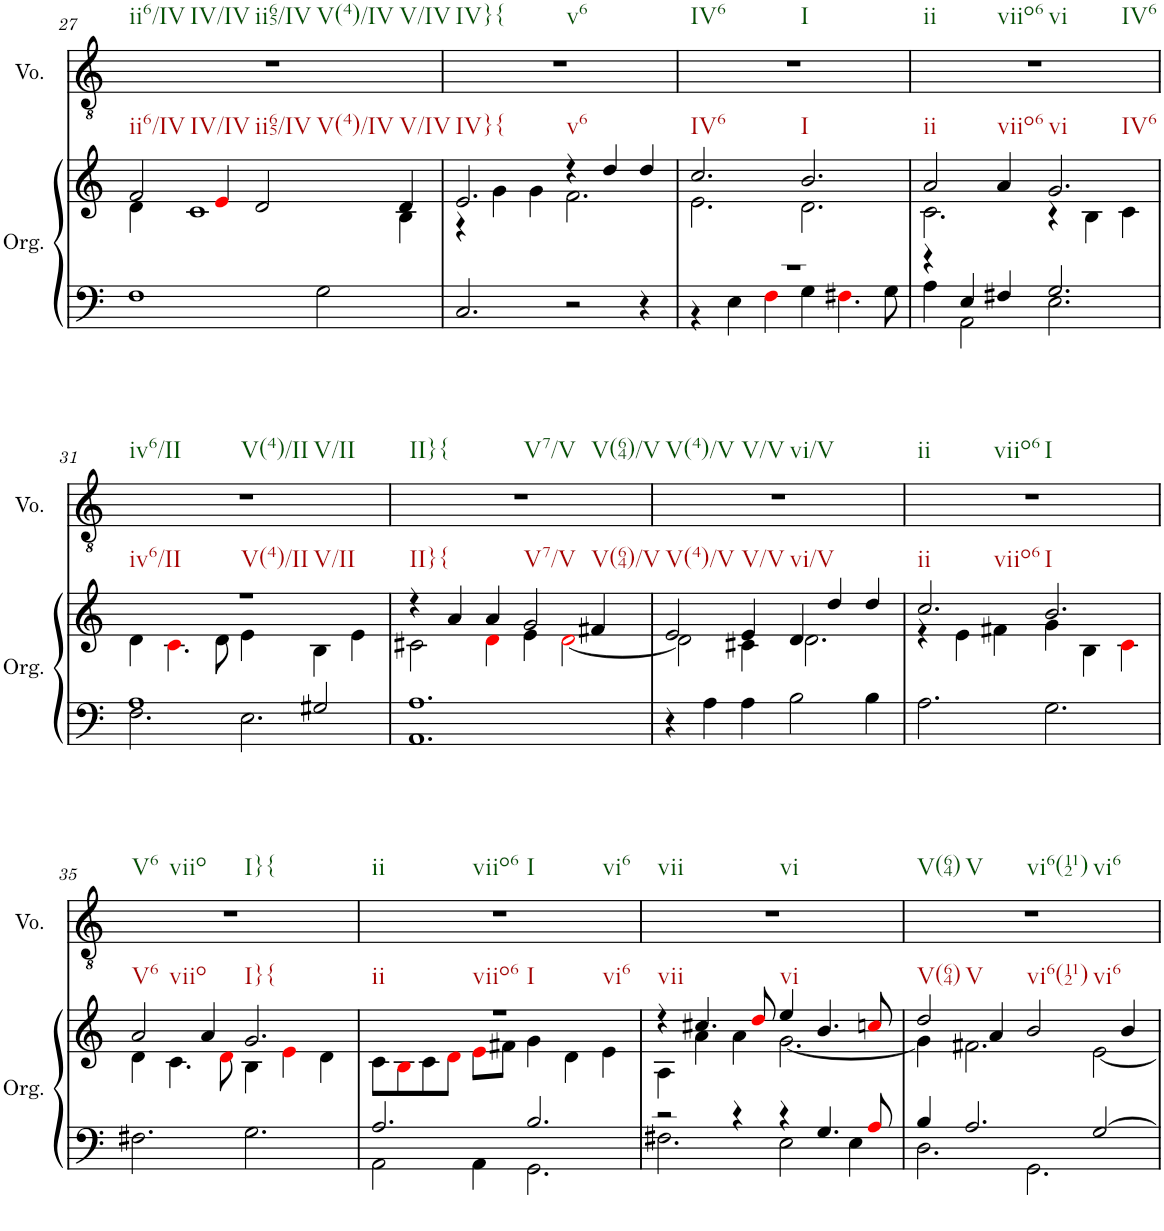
**kern	**kern	**kern
*part2	*part2	*part1
*staff3	*staff2	*staff1
*I"Organ	*	*I"Voice
*I'Org.	*	*I'Vo.
!!LO:PB:g=z
*clefF4	*clefG2	*clefGv2
*k[]	*k[]	*k[]
*M3/2	*M3/2	*M3/2
=27	=27	=27
*	*^	*
!	!	!	!LO:TX:b:t=ii6/IV
!	!	!	!LO:TX:b:t=IV/IV
!	!	!	!LO:TX:b:t=ii65/IV
!	!	!	!LO:TX:b:t=V(4)/IV
!	!	!	!LO:TX:b:t=V/IV
!	!LO:TX:b:t=ii6/IV	!	!
!	!LO:TX:b:t=IV/IV	!	!
1F	2f/	4d\	1.r
.	.	1c	.
.	4ei/	.	.
!	!LO:TX:b:t=ii65/IV	!	!
!	!LO:TX:b:t=V(4)/IV	!	!
.	2d/	.	.
2G\	.	.	.
!	!LO:TX:b:t=V/IV	!	!
.	4d/	4B\	.
=28	=28	=28	=28
!	!	!	!LO:TX:b:t=IV}{
!	!	!	!LO:TX:b:t=v6
!	!LO:TX:b:t=IV}{	!	!
2.C/	2.e/	4r	1.r
.	.	4g\	.
.	.	4g\	.
!	!LO:TX:b:t=v6	!	!
2r	4r	2.f\	.
.	4dd/	.	.
4r	4dd/	.	.
=29	=29	=29	=29
*^	*	*	*
!	!	!	!	!LO:TX:b:t=IV6
!	!	!	!	!LO:TX:b:t=I
!	!	!LO:TX:b:t=IV6	!	!
1.r	4r	2.cc/	2.e\	1.r
.	4E\	.	.	.
.	4Fi\	.	.	.
!	!	!LO:TX:b:t=I	!	!
.	4G\	2.b/	2.d\	.
.	4.F#Xi\	.	.	.
.	8G\	.	.	.
=30	=30	=30	=30	=30
!	!	!	!	!LO:TX:b:t=ii
!	!	!	!	!LO:TX:b:t=viio6
!	!	!	!	!LO:TX:b:t=vi
!	!	!	!	!LO:TX:b:t=IV6
!	!	!LO:TX:b:t=ii	!	!
4r	4A\	2a/	2.c\	1.r
4E/	2AA\	.	.	.
!	!	!LO:TX:b:t=viio6	!	!
4F#X/	.	4a/	.	.
!	!	!LO:TX:b:t=vi	!	!
!	!	!LO:TX:b:t=IV6	!	!
2.G/	2.E\	2.g/	4r	.
.	.	.	4B\	.
.	.	.	4c\	.
!!LO:LB:g=z
=31	=31	=31	=31	=31
!	!	!	!	!LO:TX:b:t=iv6/II
!	!	!	!	!LO:TX:b:t=V(4)/II
!	!	!	!	!LO:TX:b:t=V/II
!	!	!LO:TX:b:t=iv6/II	!	!
!	!	!LO:TX:b:t=V(4)/II	!	!
!	!	!LO:TX:b:t=V/II	!	!
1A	2.F\	1.r	4d\	1.r
.	.	.	4.ci\	.
.	.	.	8d\	.
.	2.E\	.	4e\	.
2G#X/	.	.	4B\	.
.	.	.	4e\	.
=32	=32	=32	=32	=32
!	!	!	!	!LO:TX:b:t=II}{
!	!	!	!	!LO:TX:b:t=V7/V
!	!	!	!	!LO:TX:b:t=V(64)/V
!	!	!LO:TX:b:t=II}{	!	!
1.A	1.AA	4r	2c#X\	1.r
.	.	4a/	.	.
.	.	4a/	4di\	.
!	!	!LO:TX:b:t=V7/V	!	!
.	.	2g/	4e\	.
.	.	.	[2di\	.
!	!	!LO:TX:b:t=V(64)/V	!	!
.	.	4f#X/	.	.
*v	*v	*	*	*
=33	=33	=33	=33
!	!	!	!LO:TX:b:t=V(4)/V
!	!	!	!LO:TX:b:t=V/V
!	!	!	!LO:TX:b:t=vi/V
!	!LO:TX:b:t=V(4)/V	!	!
4r	2e/	2d\]	1.r
4A\	.	.	.
!	!LO:TX:b:t=V/V	!	!
4A\	4e/	4c#X\	.
!	!LO:TX:b:t=vi/V	!	!
2B\	4d/	2.d\	.
.	4dd/	.	.
4B\	4dd/	.	.
=34	=34	=34	=34
!	!	!	!LO:TX:b:t=ii
!	!	!	!LO:TX:b:t=viio6
!	!	!	!LO:TX:b:t=I
!	!LO:TX:b:t=ii	!	!
!	!LO:TX:b:t=viio6	!	!
2.A\	2.cc/	4r	1.r
.	.	4e\	.
.	.	4f#X\	.
!	!LO:TX:b:t=I	!	!
2.G\	2.b/	4g\	.
.	.	4B\	.
.	.	4ci\	.
!!LO:LB:g=z
=35	=35	=35	=35
!	!	!	!LO:TX:b:t=V6
!	!	!	!LO:TX:b:t=viio
!	!	!	!LO:TX:b:t=I}{
!	!LO:TX:b:t=V6	!	!
!	!LO:TX:b:t=viio	!	!
2.F#X\	2a/	4d\	1.r
.	.	4.c\	.
.	4a/	.	.
.	.	8di\	.
!	!LO:TX:b:t=I}{	!	!
2.G\	2.g/	4B\	.
.	.	4ei\	.
.	.	4d\	.
=36	=36	=36	=36
*^	*	*	*
!	!	!	!	!LO:TX:b:t=ii
!	!	!	!	!LO:TX:b:t=viio6
!	!	!	!	!LO:TX:b:t=I
!	!	!	!	!LO:TX:b:t=vi6
!	!	!LO:TX:b:t=ii	!	!
!	!	!LO:TX:b:t=viio6	!	!
!	!	!LO:TX:b:t=I	!	!
!	!	!LO:TX:b:t=vi6	!	!
2.A/	2AA\	1.r	8c\L	1.r
.	.	.	8Bi\	.
.	.	.	8c\	.
.	.	.	8di\J	.
.	4AA\	.	8ei\L	.
.	.	.	8f#X\J	.
2.B/	2.GG\	.	4g\	.
.	.	.	4d\	.
.	.	.	4e\	.
=37	=37	=37	=37	=37
!	!	!	!	!LO:TX:b:t=vii
!	!	!	!	!LO:TX:b:t=vi
!	!	!LO:TX:b:t=vii	!	!
2r	2.F#X\	4r	4A\	1.r
.	.	4.cc#X/	4a\	.
4r	.	.	4a\	.
.	.	8ddi/	.	.
!	!	!LO:TX:b:t=vi	!	!
4r	2E\	4ee/	[2.g\	.
4.G/	.	4.b/	.	.
.	4E\	.	.	.
8Ai/	.	8ccni/	.	.
=38	=38	=38	=38	=38
!	!	!	!	!LO:TX:b:t=V(64)
!	!	!	!	!LO:TX:b:t=V
!	!	!	!	!LO:TX:b:t=vi6(112)
!	!	!	!	!LO:TX:b:t=vi6
!	!	!LO:TX:b:t=V(64)	!	!
!	!	!LO:TX:b:t=V	!	!
4B/	2.D\	2dd/	4g\]	1.r
2.A/	.	.	2.f#X\	.
.	.	4a/	.	.
!	!	!LO:TX:b:t=vi6(112)	!	!
!	!	!LO:TX:b:t=vi6	!	!
.	2.GG\	2b/	.	.
[2G/	.	.	[2e\	.
.	.	4b/	.	.
*v	*v	*	*	*
*	*v	*v	*
=	=	=
*-	*-	*-
